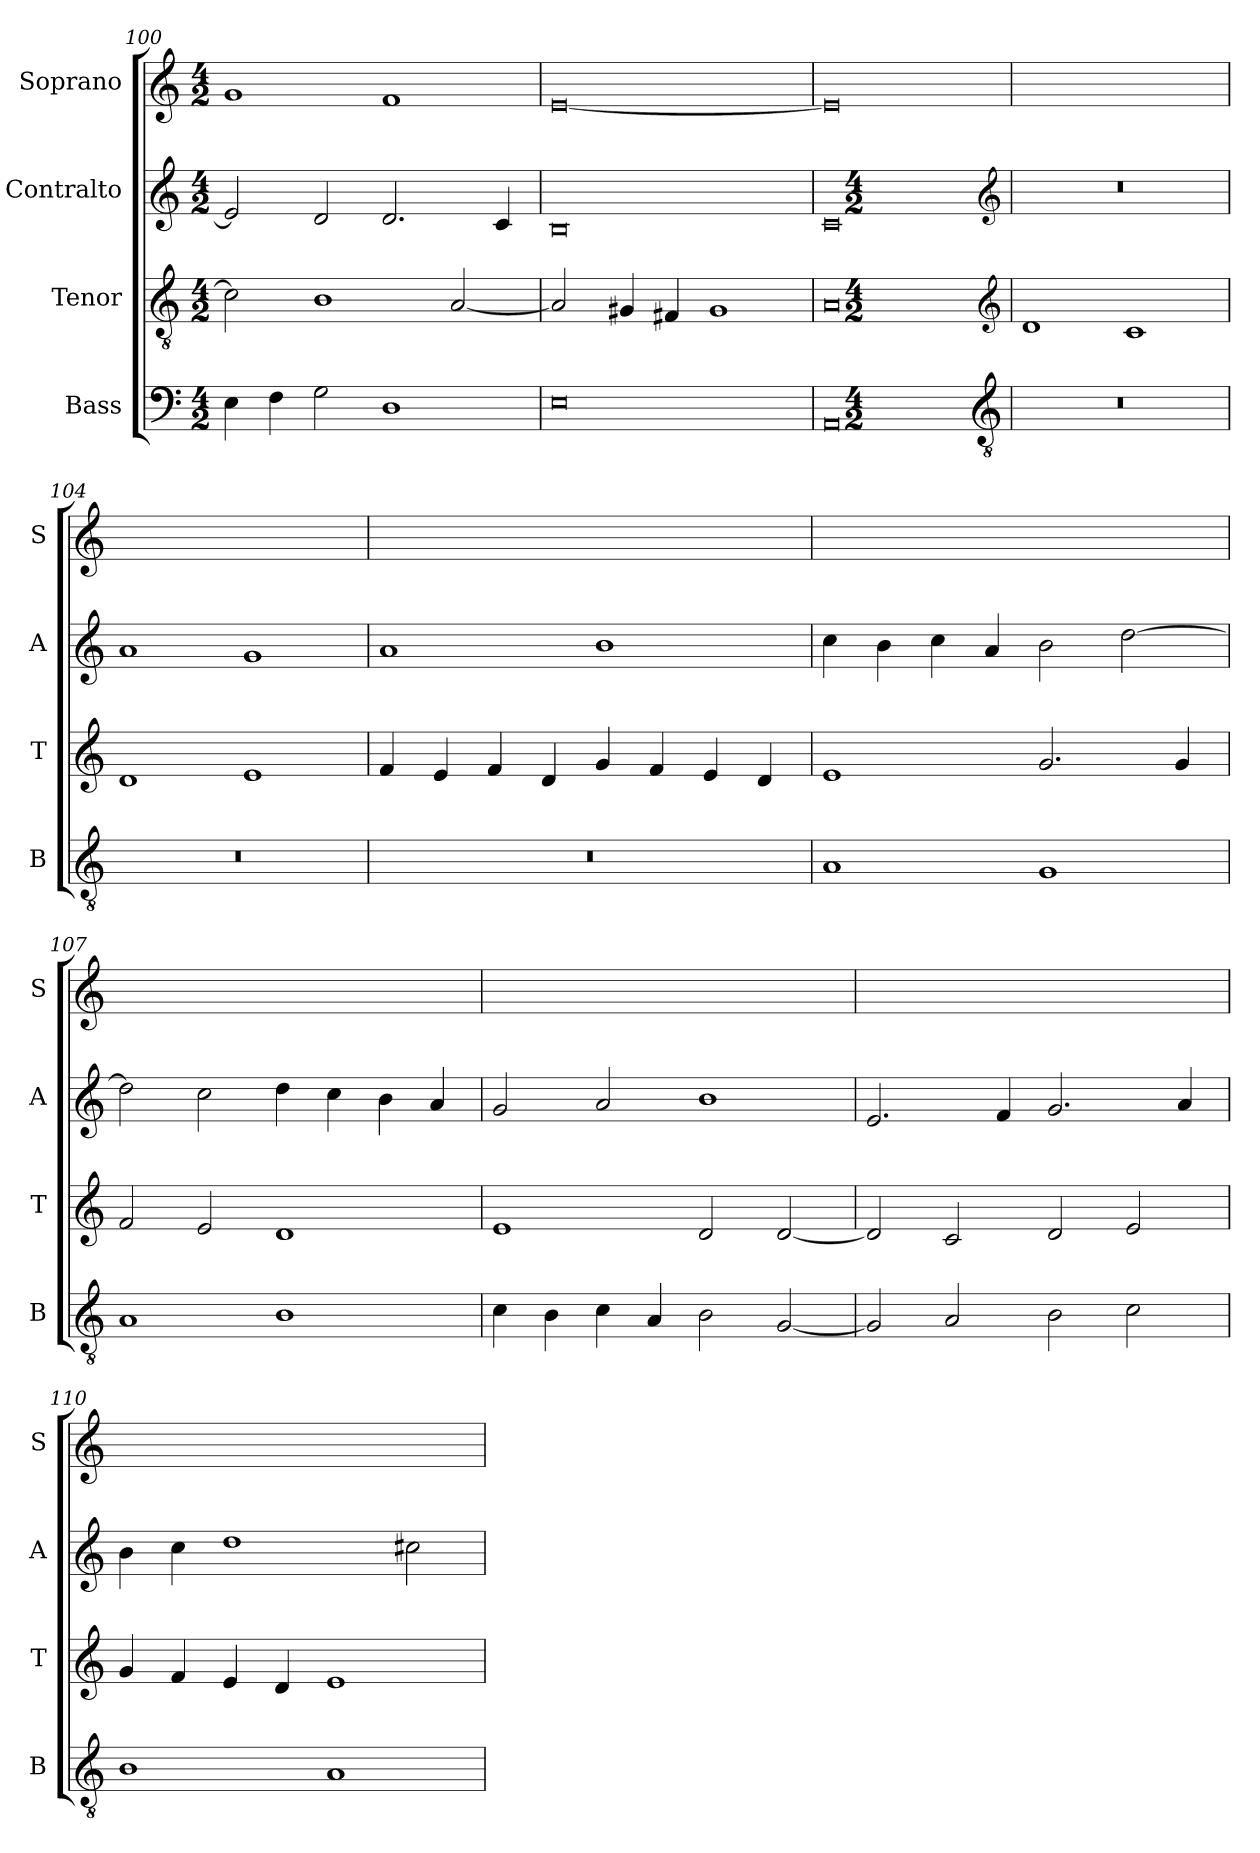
**kern	**kern	**kern	**kern
*part4	*part3	*part2	*part1
*staff4	*staff3	*staff2	*staff1
*I"Bass	*I"Tenor	*I"Contralto	*I"Soprano
*I'B	*I'T	*I'A	*I'S
*clefF4	*clefGv2	*clefG2	*clefG2
*k[]	*k[]	*k[]	*k[]
*M4/2	*M4/2	*M4/2	*M4/2
=100	=100	=100	=100
4E	2c]	2e]	1g
4F	.	.	.
2G	1B	2d	.
1D	.	2.d	1f
.	[2A	.	.
.	.	4c	.
=101	=101	=101	=101
0E	2A]	0B	[0e
.	4G#X	.	.
.	4F#X	.	.
.	1G#	.	.
=102	=102	=102	=102
0AA	0A	0c	0e]
*clefGv2	*clefG2	*clefG2	*
*k[]	*k[]	*k[]	*
*M4/2	*M4/2	*M4/2	*
=103	=103	=103	=103
0r	1d	0r	0ryy
.	1c	.	.
=104	=104	=104	=104
0r	1d	1a	0ryy
.	1e	1g	.
=105	=105	=105	=105
0r	4f	1a	0ryy
.	4e	.	.
.	4f	.	.
.	4d	.	.
.	4g	1b	.
.	4f	.	.
.	4e	.	.
.	4d	.	.
=106	=106	=106	=106
1A	1e	4cc	0ryy
.	.	4b	.
.	.	4cc	.
.	.	4a	.
1G	2.g	2b	.
.	.	[2dd	.
.	4g	.	.
=107	=107	=107	=107
1A	2f	2dd]	0ryy
.	2e	2cc	.
1B	1d	4dd	.
.	.	4cc	.
.	.	4b	.
.	.	4a	.
=108	=108	=108	=108
4c	1e	2g	0ryy
4B	.	.	.
4c	.	2a	.
4A	.	.	.
2B	2d	1b	.
[2G	[2d	.	.
=109	=109	=109	=109
2G]	2d]	2.e	0ryy
2A	2c	.	.
.	.	4f	.
2B	2d	2.g	.
2c	2e	.	.
.	.	4a	.
=110	=110	=110	=110
1B	4g	4b	0ryy
.	4f	4cc	.
.	4e	1dd	.
.	4d	.	.
1A	1e	.	.
.	.	2cc#X	.
=	=	=	=
*-	*-	*-	*-
